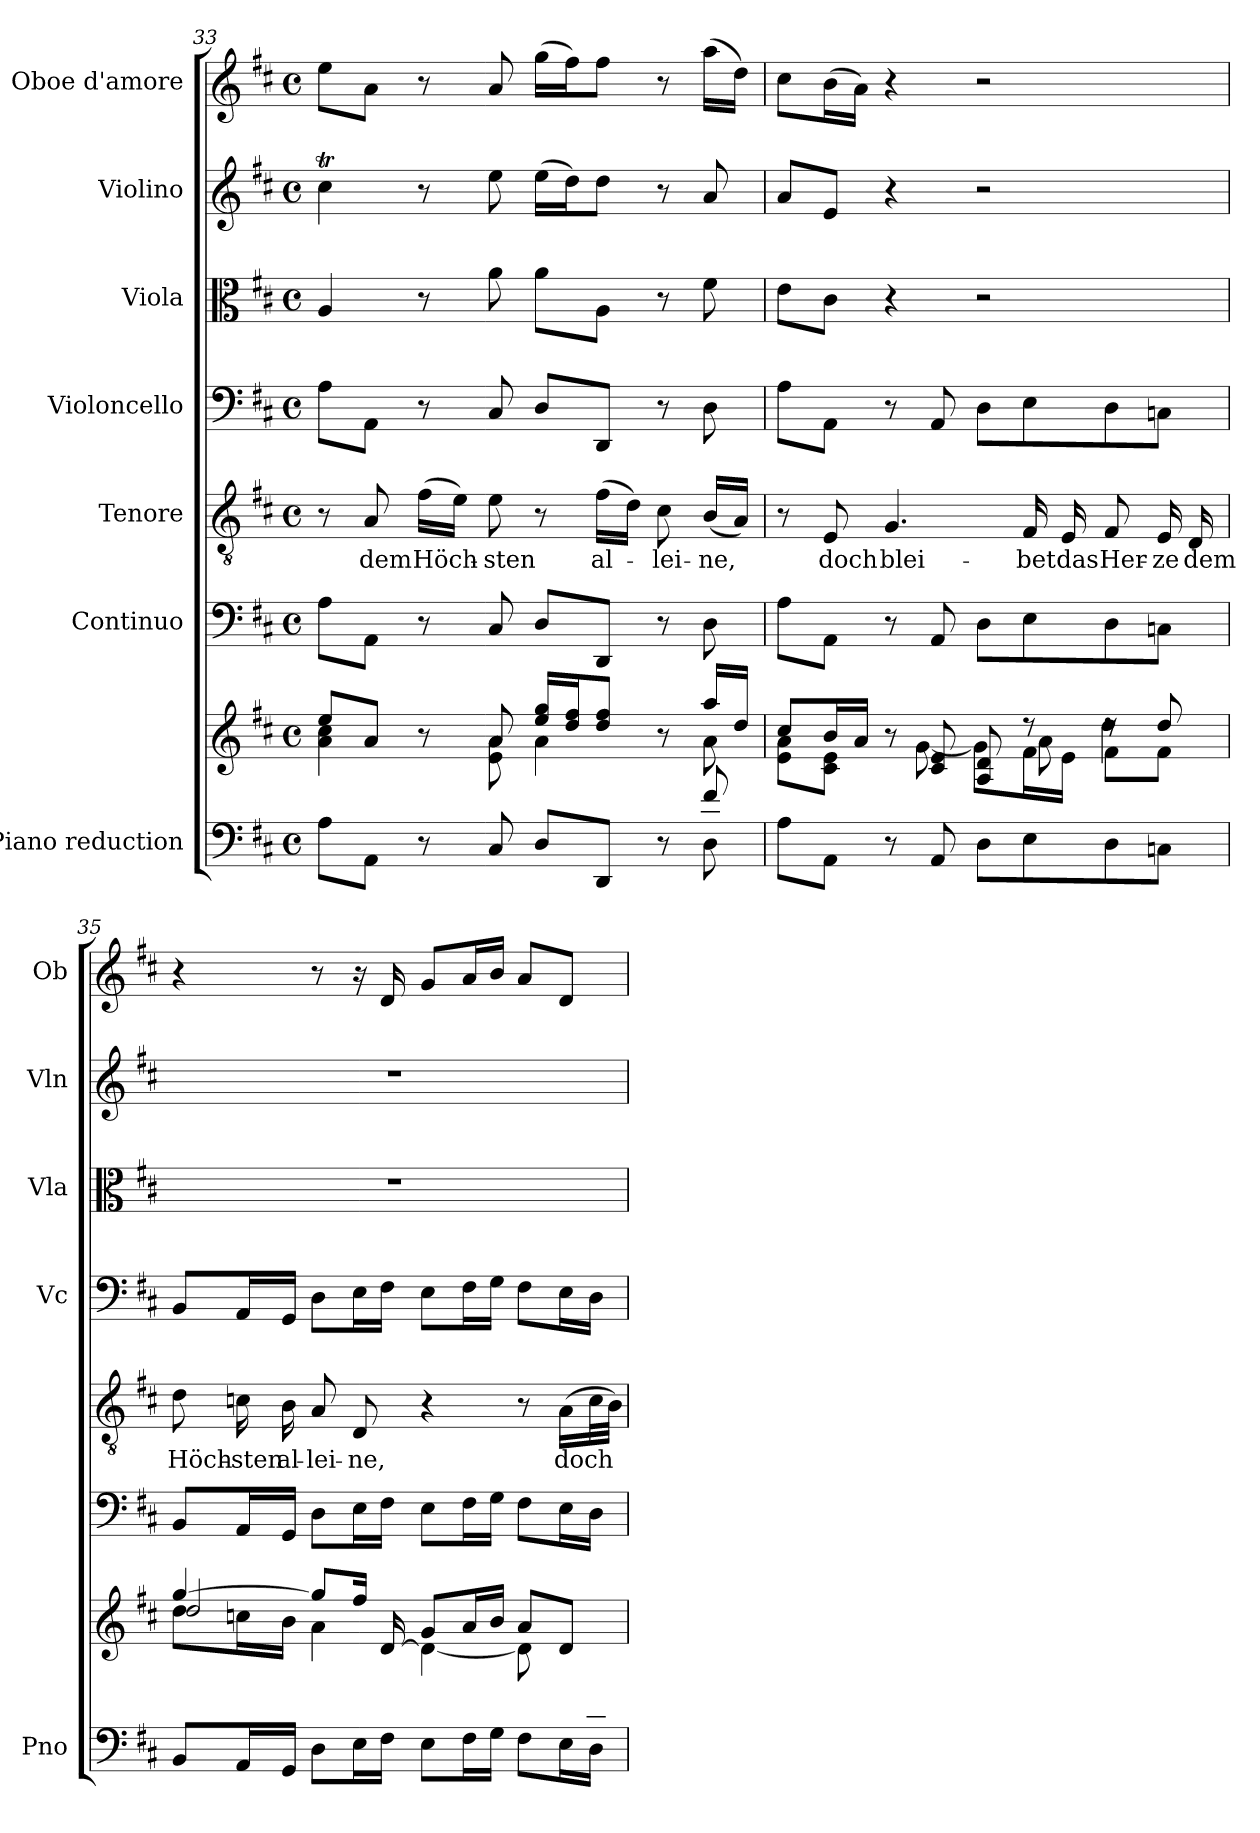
**kern	**kern	**kern	**kern	**text	**kern	**kern	**kern	**kern
*part7	*part7	*part6	*part5	*part5	*part4	*part3	*part2	*part1
*staff8	*staff7	*staff6	*staff5	*staff5	*staff4	*staff3	*staff2	*staff1
*I"Piano reduction	*	*I"Continuo	*I"Tenore	*	*I"Violoncello	*I"Viola	*I"Violino	*I"Oboe d'amore
*I'Pno	*	*	*	*	*I'Vc	*I'Vla	*I'Vln	*I'Ob
*clefF4	*clefG2	*clefF4	*clefGv2	*	*clefF4	*clefC3	*clefG2	*clefG2
*	*	*ITrd7c12	*	*	*	*	*	*
*k[f#c#]	*k[f#c#]	*k[f#c#]	*k[f#c#]	*	*k[f#c#]	*k[f#c#]	*k[f#c#]	*k[f#c#]
*M4/4	*M4/4	*M4/4	*M4/4	*	*M4/4	*M4/4	*M4/4	*M4/4
*met(c)	*met(c)	*met(c)	*met(c)	*	*met(c)	*met(c)	*met(c)	*met(c)
=33	=33	=33	=33	=33	=33	=33	=33	=33
*^	*^	*	*	*	*	*	*	*
8A\L	4ryy	8ee/L	4a\ 4cc#\	8AA\L	8r	.	8A\L	4A/	4cc#t\	8ee\L
!	!	!	!	!	!	!LO:LY:b	!	!	!	!
8AA\J	.	8a/J	.	8AAA\J	8A/	dem	8AA\J	.	.	8a\J
!	!	!	!	!	!	!LO:LY:b	!	!	!	!
8r	8ryy	8r	8ryy	8r	(>16f#\LL	Höch-	8r	8r	8r	8r
.	.	.	.	.	16e\JJ)	.	.	.	.	.
!	!	!	!	!	!	!LO:LY:b	!	!	!	!
8C#/	8ryy	8a/	8e\ 8a\	8CC#/	8e\	-sten	8C#/	8a\	8ee\	8a/
8D/L	4ryy	16ee/ 16gg/LL	4a\	8DD/L	8r	.	8D/L	8a\L	(>16ee\LL	(>16gg\LL
.	.	16dd/ 16ff#/J	.	.	.	.	.	.	16dd\J)	16ff#\J)
!	!	!	!	!	!	!LO:LY:b	!	!	!	!
8DD/J	.	8dd/ 8ff#/J	.	8DDD/J	(>16f#\LL	al-	8DD/J	8A\J	8dd\J	8ff#\J
.	.	.	.	.	16d\JJ)	.	.	.	.	.
!	!	!	!	!	!	!LO:LY:b	!	!	!	!
8r	8ryy	8r	8ryy	8r	8c#\	-lei-	8r	8r	8r	8r
!	!	!	!	!	!	!LO:LY:b	!	!	!	!
8f#/	8D\	16aa/LL	8a\	8DD\	(<16B/LL	-ne,	8D\	8f#\	8a/	(>16aa\LL
.	.	16dd/JJ	.	.	16A/JJ)	.	.	.	.	16dd\JJ)
*v	*v	*	*	*	*	*	*	*	*	*
!!LO:LB:g=z
=34	=34	=34	=34	=34	=34	=34	=34	=34	=34
*	*	*^	*	*	*	*	*	*	*
8A\L	8cc#/L	8e\ 8a\L	2ryy	8AA\L	8r	.	8A\L	8e\L	8a/L	8cc#\L
!	!	!	!	!	!	!LO:LY:b	!	!	!	!
8AA\J	16b/L	8c#\ 8e\J	.	8AAA\J	8E/	doch	8AA\J	8c#\J	8e/J	(>16b\L
.	16a/JJ	.	.	.	.	.	.	.	.	16a\JJ)
!	!	!	!	!	!	!LO:LY:b	!	!	!	!
8r	8r	8ryy	.	8r	4.G/	blei-	8r	4r	4r	4r
8AA/	8c#/ 8e/	[8g\	.	8AAA/	.	.	8AA/	.	.	.
8D\L	8A/ 8d/	8g\L]	8ryy	8DD\L	.	.	8D\L	2r	2r	2r
!	!	!	!	!	!	!LO:LY:b	!	!	!	!
8E\	8rdd	16f#\L	8a\	8EE\	16F#/	-bet	8E\	.	.	.
!	!	!	!	!	!	!LO:LY:b	!	!	!	!
.	.	16e\JJ	.	.	16E/	das	.	.	.	.
!	!	!	!	!	!	!LO:LY:b	!	!	!	!
8D\	8rdd	8f#\L	4dd\	8DD\	8F#/	Her-	8D\	.	.	.
!	!	!	!	!	!	!LO:LY:b	!	!	!	!
8Cn\J	8dd/	8f#\J	.	8CCn\J	16E/	-ze	8Cn\J	.	.	.
!	!	!	!	!	!	!LO:LY:b	!	!	!	!
.	.	.	.	.	16D/	dem	.	.	.	.
=35	=35	=35	=35	=35	=35	=35	=35	=35	=35	=35
*^	*	*	*	*	*	*	*	*	*	*
!	!	!	!	!	!	!	!LO:LY:b	!	!	!	!
2..ryy	8BB/L	[4gg/	8dd\L	2dd/	8BBB/L	8d\	Höch-	8BB/L	1r	1r	4r
!	!	!	!	!	!	!	!LO:LY:b	!	!	!	!
.	16AA/L	.	16ccn\L	.	16AAA/L	16cn\	-sten	16AA/L	.	.	.
!	!	!	!	!	!	!	!LO:LY:b	!	!	!	!
.	16GG/JJ	.	16b\JJ	.	16GGG/JJ	16B\	al-	16GG/JJ	.	.	.
!	!	!	!	!	!	!	!LO:LY:b	!	!	!	!
.	8D\L	8gg/L]	4a\	.	8DD\L	8A/	-lei-	8D\L	.	.	8r
!	!	!	!	!	!	!	!LO:LY:b	!	!	!	!
.	16E\L	16ff#/Jk	.	.	16EE\L	8D/	-ne,	16E\L	.	.	16r
.	16F#\JJ	[16d/	.	.	16FF#\JJ	.	.	16F#\JJ	.	.	16d/
.	8E\L	8g/L	4d\_	2ryy	8EE\L	4r	.	8E\L	.	.	8g/L
.	16F#\L	16a/L	.	.	16FF#\L	.	.	16F#\L	.	.	16a/L
.	16G\JJ	16b/JJ	.	.	16GG\JJ	.	.	16G\JJ	.	.	16b/JJ
.	8F#\L	8a/L	8d\L]	.	8FF#\L	8r	.	8F#\L	.	.	8a/L
!	!	!	!	!	!	!	!LO:LY:b	!	!	!	!
16A/L	16E\L	8d/J	8ryy	.	16EE\L	(>16A\LL	doch	16E\L	.	.	8d/J
32cn/L	16D\JJ	.	.	.	16DD\JJ	32c\L	.	16D\JJ	.	.	.
32B/JJJ	.	.	.	.	.	32B\JJJ)	.	.	.	.	.
*v	*v	*	*	*	*	*	*	*	*	*	*
*	*v	*v	*v	*	*	*	*	*	*	*
=	=	=	=	=	=	=	=	=
*-	*-	*-	*-	*-	*-	*-	*-	*-
